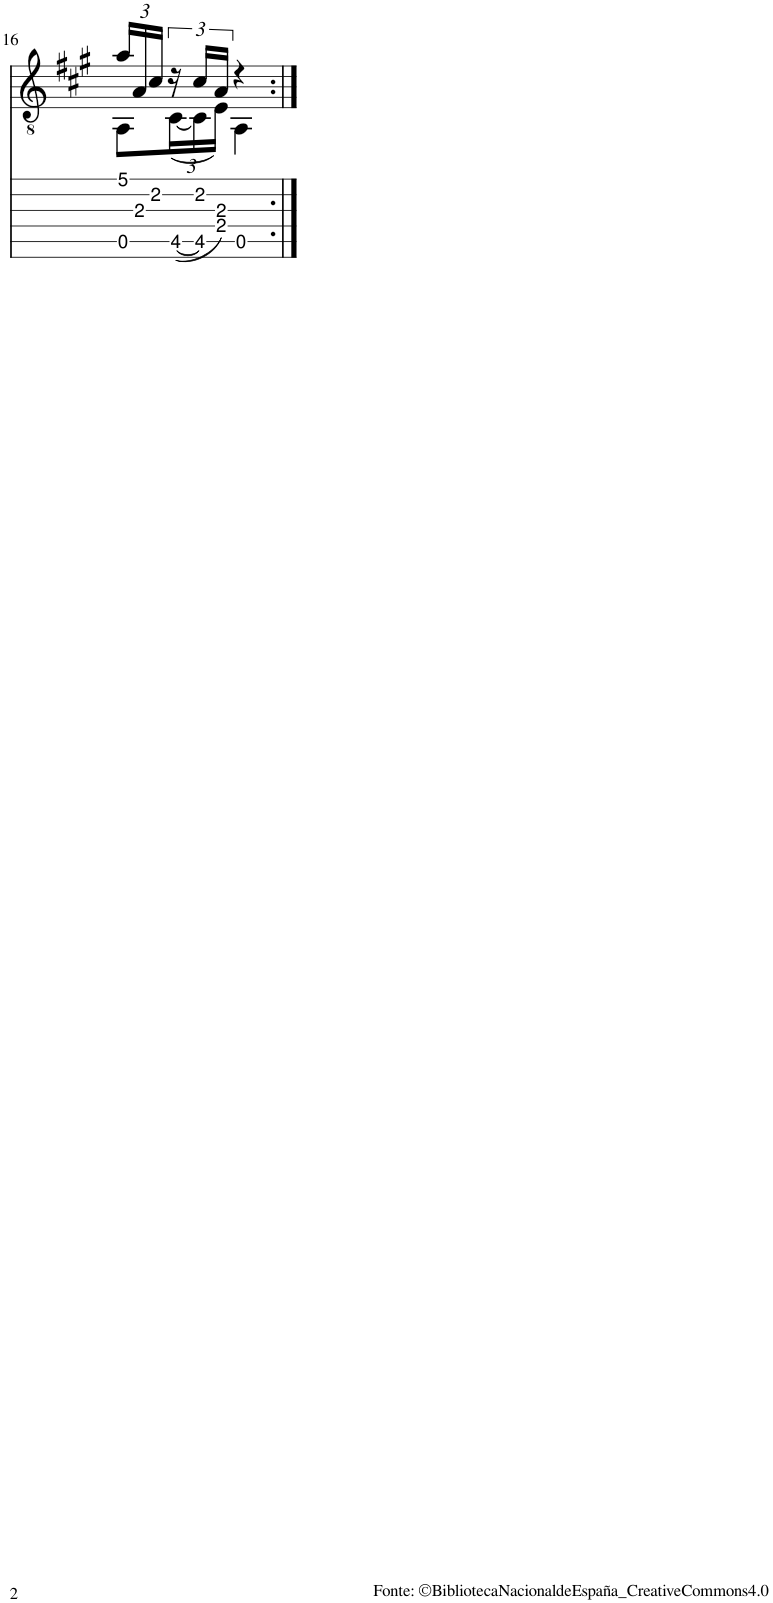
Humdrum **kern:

**kern	**kern
*part1	*part1
*staff2	*staff1
*I"Guitar	*
*I'Guit.	*
!!LO:PB:g=z
*	*clefGv2
*k[f#c#g#]	*k[f#c#g#]
*M2/4	*M2/4
*Xbrackettup	*Xbrackettup
=16	=16
*^	*^
24aLL	8AAL	24a/LL	8AA\L
24A	.	24A/	.
24c#JJ	.	24c#/JJ	.
*	*	*brackettup	*Xbrackettup
24r	[24C#L	24r	([24C#\L
24c#LL	24C#]	24c#/LL	24C#\]
24AJJ	24EJJ	24A/JJ	24E\JJ)
4r	4AA	4r	4AA\
*v	*v	*	*
*	*v	*v
=:|!	=:|!
*-	*-
